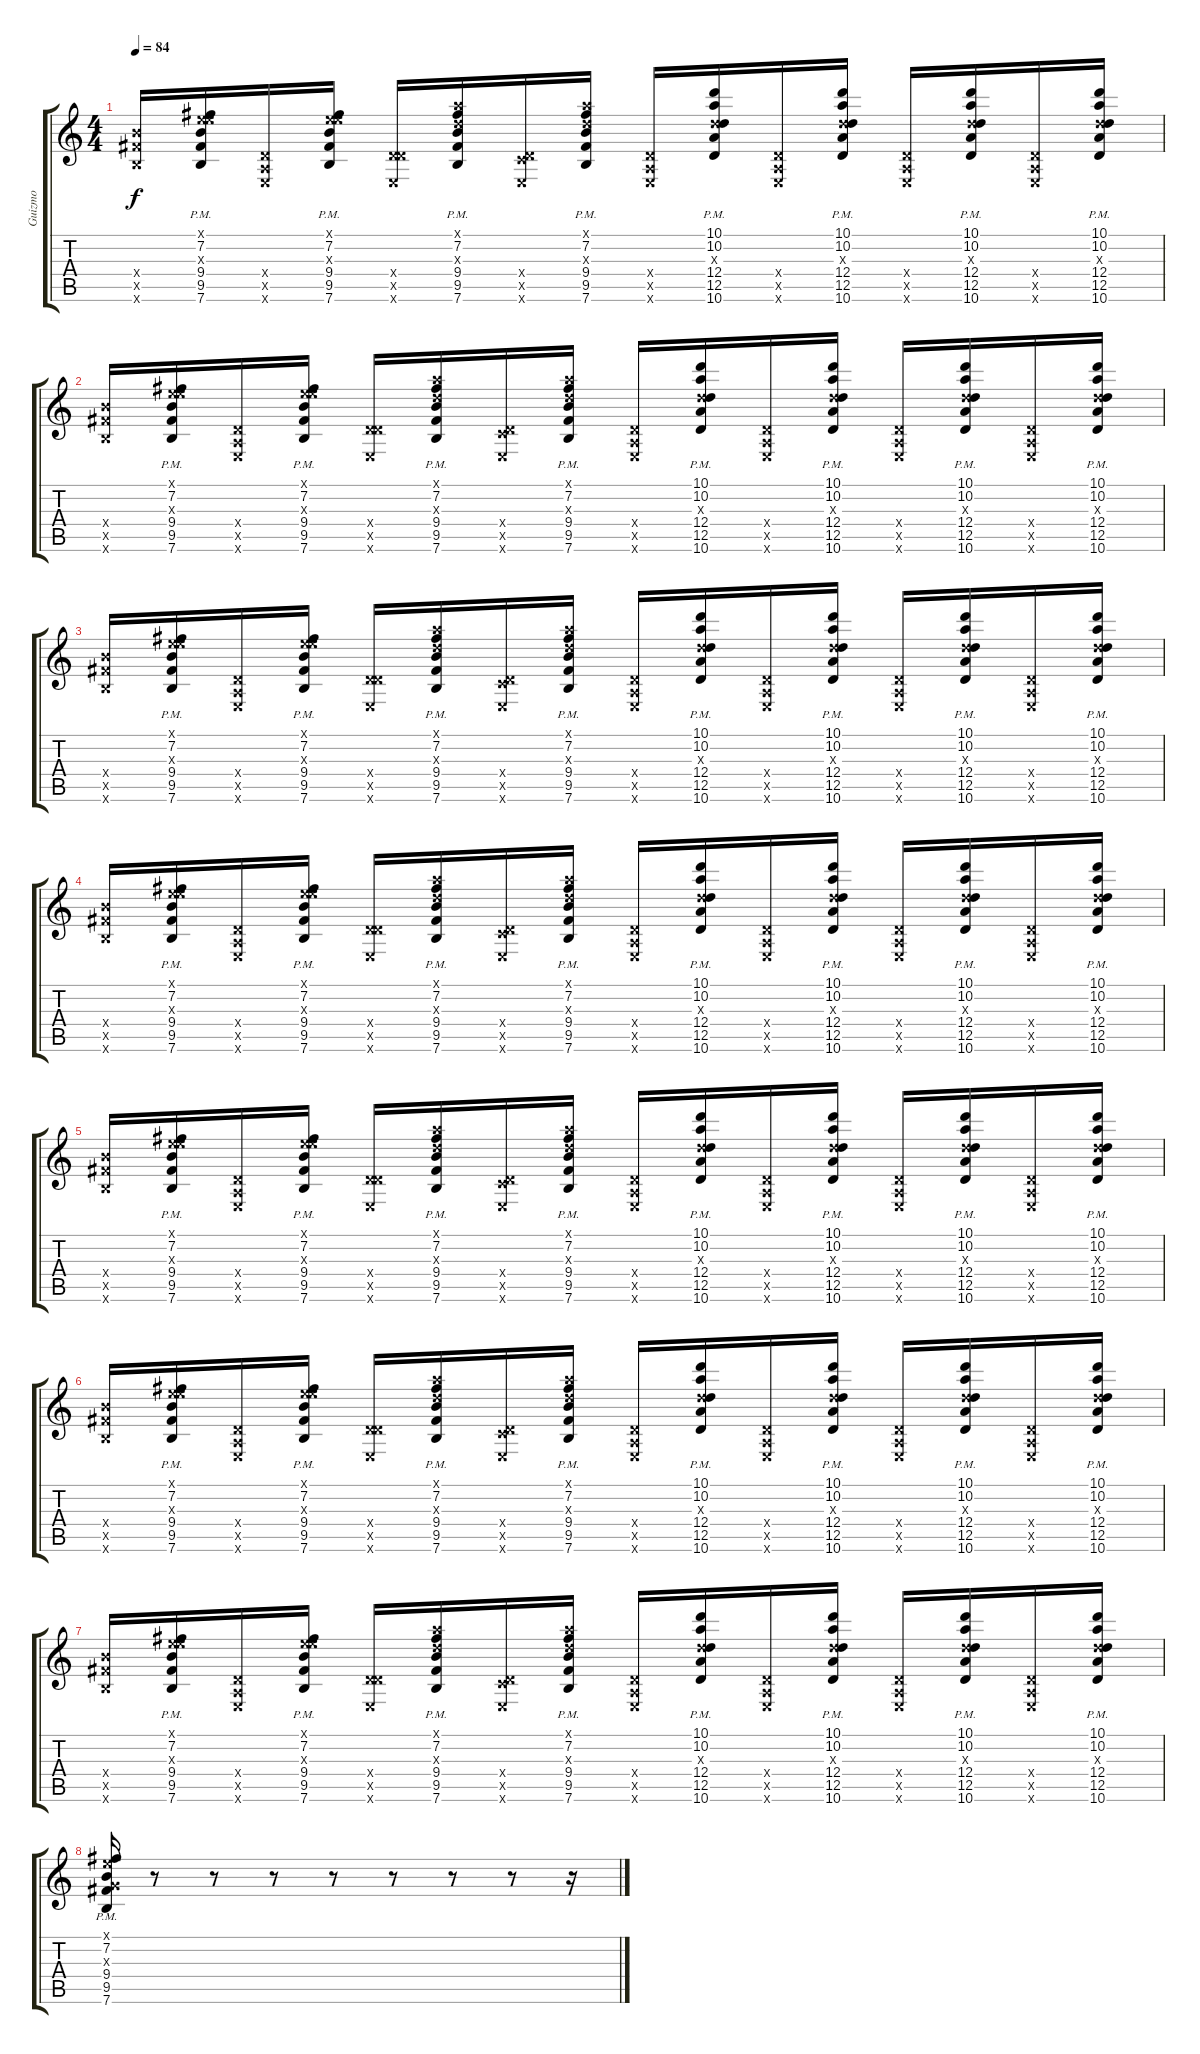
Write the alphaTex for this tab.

\track ("Guizmo" "Guizmo") {instrument acousticguitarsteel}
\staff {score tabs}
\tuning (E4 B3 G3 D3 A2 E2) {hide}
\ts (4 4)
\tempo 84
\clef g2
\ks c
(9.4{x} 9.5{x} 7.6{x}).16{dy f} (0.1{x} 7.2{pm} 9.3{x} 9.4{pm} 9.5{pm} 7.6{pm}).16 (0.4{x} 0.5{x} 0.6{x}).16 (0.1{x} 7.2{pm} 9.3{x} 9.4{pm} 9.5{pm} 7.6{pm}).16 (0.4{x} 5.5{x} 0.6{x}).16 (5.1{x} 7.2 7.3{x} 9.4{pm} 9.5{pm} 7.6).16 (0.4{x} 3.5{x} 0.6{x}).16 (5.1{x} 7.2 7.3{x} 9.4{pm} 9.5{pm} 7.6).16 (0.4{x} 0.5{x} 0.6{x}).16 (10.1{pm} 10.2{pm} 7.3{x} 12.4{pm} 12.5{pm} 10.6{pm}).16 (0.4{x} 0.5{x} 0.6{x}).16 (10.1{pm} 10.2{pm} 7.3{x} 12.4{pm} 12.5{pm} 10.6{pm}).16 (0.4{x} 0.5{x} 0.6{x}).16 (10.1{pm} 10.2{pm} 7.3{x} 12.4{pm} 12.5{pm} 10.6{pm}).16 (0.4{x} 0.5{x} 0.6{x}).16 (10.1{pm} 10.2{pm} 7.3{x} 12.4{pm} 12.5{pm} 10.6{pm}).16 |
(9.4{x} 9.5{x} 7.6{x}).16 (0.1{x} 7.2{pm} 9.3{x} 9.4{pm} 9.5{pm} 7.6{pm}).16 (0.4{x} 0.5{x} 0.6{x}).16 (0.1{x} 7.2{pm} 9.3{x} 9.4{pm} 9.5{pm} 7.6{pm}).16 (0.4{x} 5.5{x} 0.6{x}).16 (5.1{x} 7.2 7.3{x} 9.4{pm} 9.5{pm} 7.6).16 (0.4{x} 3.5{x} 0.6{x}).16 (5.1{x} 7.2 7.3{x} 9.4{pm} 9.5{pm} 7.6).16 (0.4{x} 0.5{x} 0.6{x}).16 (10.1{pm} 10.2{pm} 7.3{x} 12.4{pm} 12.5{pm} 10.6{pm}).16 (0.4{x} 0.5{x} 0.6{x}).16 (10.1{pm} 10.2{pm} 7.3{x} 12.4{pm} 12.5{pm} 10.6{pm}).16 (0.4{x} 0.5{x} 0.6{x}).16 (10.1{pm} 10.2{pm} 7.3{x} 12.4{pm} 12.5{pm} 10.6{pm}).16 (0.4{x} 0.5{x} 0.6{x}).16 (10.1{pm} 10.2{pm} 7.3{x} 12.4{pm} 12.5{pm} 10.6{pm}).16 |
(9.4{x} 9.5{x} 7.6{x}).16 (0.1{x} 7.2{pm} 9.3{x} 9.4{pm} 9.5{pm} 7.6{pm}).16 (0.4{x} 0.5{x} 0.6{x}).16 (0.1{x} 7.2{pm} 9.3{x} 9.4{pm} 9.5{pm} 7.6{pm}).16 (0.4{x} 5.5{x} 0.6{x}).16 (5.1{x} 7.2 7.3{x} 9.4{pm} 9.5{pm} 7.6).16 (0.4{x} 3.5{x} 0.6{x}).16 (5.1{x} 7.2 7.3{x} 9.4{pm} 9.5{pm} 7.6).16 (0.4{x} 0.5{x} 0.6{x}).16 (10.1{pm} 10.2{pm} 7.3{x} 12.4{pm} 12.5{pm} 10.6{pm}).16 (0.4{x} 0.5{x} 0.6{x}).16 (10.1{pm} 10.2{pm} 7.3{x} 12.4{pm} 12.5{pm} 10.6{pm}).16 (0.4{x} 0.5{x} 0.6{x}).16 (10.1{pm} 10.2{pm} 7.3{x} 12.4{pm} 12.5{pm} 10.6{pm}).16 (0.4{x} 0.5{x} 0.6{x}).16 (10.1{pm} 10.2{pm} 7.3{x} 12.4{pm} 12.5{pm} 10.6{pm}).16 |
(9.4{x} 9.5{x} 7.6{x}).16 (0.1{x} 7.2{pm} 9.3{x} 9.4{pm} 9.5{pm} 7.6{pm}).16 (0.4{x} 0.5{x} 0.6{x}).16 (0.1{x} 7.2{pm} 9.3{x} 9.4{pm} 9.5{pm} 7.6{pm}).16 (0.4{x} 5.5{x} 0.6{x}).16 (5.1{x} 7.2 7.3{x} 9.4{pm} 9.5{pm} 7.6).16 (0.4{x} 3.5{x} 0.6{x}).16 (5.1{x} 7.2 7.3{x} 9.4{pm} 9.5{pm} 7.6).16 (0.4{x} 0.5{x} 0.6{x}).16 (10.1{pm} 10.2{pm} 7.3{x} 12.4{pm} 12.5{pm} 10.6{pm}).16 (0.4{x} 0.5{x} 0.6{x}).16 (10.1{pm} 10.2{pm} 7.3{x} 12.4{pm} 12.5{pm} 10.6{pm}).16 (0.4{x} 0.5{x} 0.6{x}).16 (10.1{pm} 10.2{pm} 7.3{x} 12.4{pm} 12.5{pm} 10.6{pm}).16 (0.4{x} 0.5{x} 0.6{x}).16 (10.1{pm} 10.2{pm} 7.3{x} 12.4{pm} 12.5{pm} 10.6{pm}).16 |
(9.4{x} 9.5{x} 7.6{x}).16 (0.1{x} 7.2{pm} 9.3{x} 9.4{pm} 9.5{pm} 7.6{pm}).16 (0.4{x} 0.5{x} 0.6{x}).16 (0.1{x} 7.2{pm} 9.3{x} 9.4{pm} 9.5{pm} 7.6{pm}).16 (0.4{x} 5.5{x} 0.6{x}).16 (5.1{x} 7.2 7.3{x} 9.4{pm} 9.5{pm} 7.6).16 (0.4{x} 3.5{x} 0.6{x}).16 (5.1{x} 7.2 7.3{x} 9.4{pm} 9.5{pm} 7.6).16 (0.4{x} 0.5{x} 0.6{x}).16 (10.1{pm} 10.2{pm} 7.3{x} 12.4{pm} 12.5{pm} 10.6{pm}).16 (0.4{x} 0.5{x} 0.6{x}).16 (10.1{pm} 10.2{pm} 7.3{x} 12.4{pm} 12.5{pm} 10.6{pm}).16 (0.4{x} 0.5{x} 0.6{x}).16 (10.1{pm} 10.2{pm} 7.3{x} 12.4{pm} 12.5{pm} 10.6{pm}).16 (0.4{x} 0.5{x} 0.6{x}).16 (10.1{pm} 10.2{pm} 7.3{x} 12.4{pm} 12.5{pm} 10.6{pm}).16 |
(9.4{x} 9.5{x} 7.6{x}).16 (0.1{x} 7.2{pm} 9.3{x} 9.4{pm} 9.5{pm} 7.6{pm}).16 (0.4{x} 0.5{x} 0.6{x}).16 (0.1{x} 7.2{pm} 9.3{x} 9.4{pm} 9.5{pm} 7.6{pm}).16 (0.4{x} 5.5{x} 0.6{x}).16 (5.1{x} 7.2 7.3{x} 9.4{pm} 9.5{pm} 7.6).16 (0.4{x} 3.5{x} 0.6{x}).16 (5.1{x} 7.2 7.3{x} 9.4{pm} 9.5{pm} 7.6).16 (0.4{x} 0.5{x} 0.6{x}).16 (10.1{pm} 10.2{pm} 7.3{x} 12.4{pm} 12.5{pm} 10.6{pm}).16 (0.4{x} 0.5{x} 0.6{x}).16 (10.1{pm} 10.2{pm} 7.3{x} 12.4{pm} 12.5{pm} 10.6{pm}).16 (0.4{x} 0.5{x} 0.6{x}).16 (10.1{pm} 10.2{pm} 7.3{x} 12.4{pm} 12.5{pm} 10.6{pm}).16 (0.4{x} 0.5{x} 0.6{x}).16 (10.1{pm} 10.2{pm} 7.3{x} 12.4{pm} 12.5{pm} 10.6{pm}).16 |
(9.4{x} 9.5{x} 7.6{x}).16 (0.1{x} 7.2{pm} 9.3{x} 9.4{pm} 9.5{pm} 7.6{pm}).16 (0.4{x} 0.5{x} 0.6{x}).16 (0.1{x} 7.2{pm} 9.3{x} 9.4{pm} 9.5{pm} 7.6{pm}).16 (0.4{x} 5.5{x} 0.6{x}).16 (5.1{x} 7.2 7.3{x} 9.4{pm} 9.5{pm} 7.6).16 (0.4{x} 3.5{x} 0.6{x}).16 (5.1{x} 7.2 7.3{x} 9.4{pm} 9.5{pm} 7.6).16 (0.4{x} 0.5{x} 0.6{x}).16 (10.1{pm} 10.2{pm} 7.3{x} 12.4{pm} 12.5{pm} 10.6{pm}).16 (0.4{x} 0.5{x} 0.6{x}).16 (10.1{pm} 10.2{pm} 7.3{x} 12.4{pm} 12.5{pm} 10.6{pm}).16 (0.4{x} 0.5{x} 0.6{x}).16 (10.1{pm} 10.2{pm} 7.3{x} 12.4{pm} 12.5{pm} 10.6{pm}).16 (0.4{x} 0.5{x} 0.6{x}).16 (10.1{pm} 10.2{pm} 7.3{x} 12.4{pm} 12.5{pm} 10.6{pm}).16 |
(0.1{x} 7.2{pm} 0.3{x} 9.4{pm} 9.5{pm} 7.6{pm}).16 r.8 r.8 r.8 r.8 r.8 r.8 r.8 r.16
